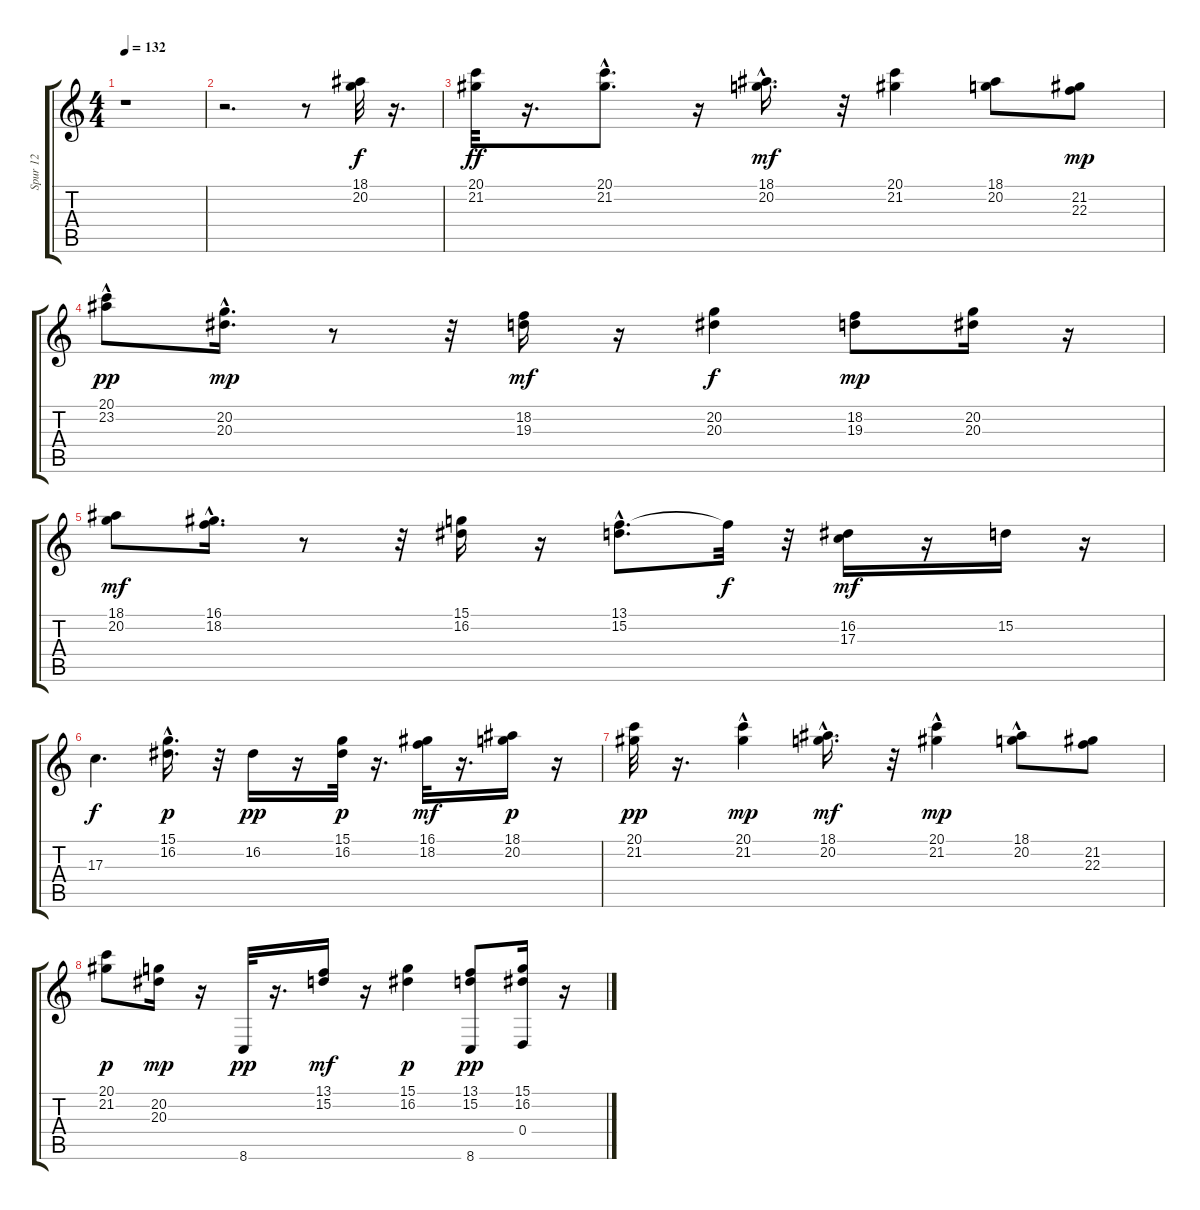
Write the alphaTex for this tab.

\track ("Spur 12" "Spur 12") {instrument electricgrandpiano}
\staff {score tabs}
\tuning (E4 B3 G3 D3 A2 E2) {hide}
\ts (4 4)
\tempo 132
\clef g2
\ks c
r.1{dy f instrument electricgrandpiano} |
r.2{d} r.8 (18.1 20.2).32 r.16{d} |
(20.1 21.2).32{dy ff} r.16{d} (20.1{hac} 21.2{hac}).8{d} r.16 (18.1{hac} 20.2).16{d dy mf} r.32 (20.1 21.2).4 (18.1 20.2).8 (21.2 22.3).8{dy mp} |
(20.1{hac} 23.2).8{dy pp} (20.2{hac} 20.3{hac}).16{d dy mp} r.8 r.32 (18.2 19.3).16{dy mf} r.16 (20.2 20.3).4{dy f} (18.2 19.3).8{dy mp} (20.2 20.3).16 r.16 |
(18.1 20.2).8{dy mf} (16.1{hac} 18.2{hac}).16{d} r.8 r.32 (15.1 16.2).16 r.16 (13.1{hac} 15.2{hac}).8{d} 13.1{t}.32{dy f} r.32 (16.2 17.3).16{dy mf} r.16 15.2.16 r.16 |
17.3.4{d dy f} (15.1 16.2{hac}).16{d dy p} r.32 16.2.16{dy pp} r.16 (15.1 16.2).32{dy p} r.16{d} (16.1 18.2).32{dy mf} r.16{d} (18.1 20.2).16{dy p} r.16 |
(20.1 21.2).32{dy pp} r.16{d} (20.1 21.2{hac}).4{dy mp} (18.1 20.2{hac}).16{d dy mf} r.32 (20.1{hac} 21.2).4{dy mp} (18.1 20.2{hac}).8 (21.2 22.3).8 |
(20.1 21.2).8{dy p} (20.2 20.3).16{dy mp} r.16 8.6.32{dy pp} r.16{d} (13.1 15.2).16{dy mf} r.16 (15.1 16.2).4{dy p} (13.1 15.2 8.6).8{dy pp} (15.1 16.2 0.4).16 r.16
